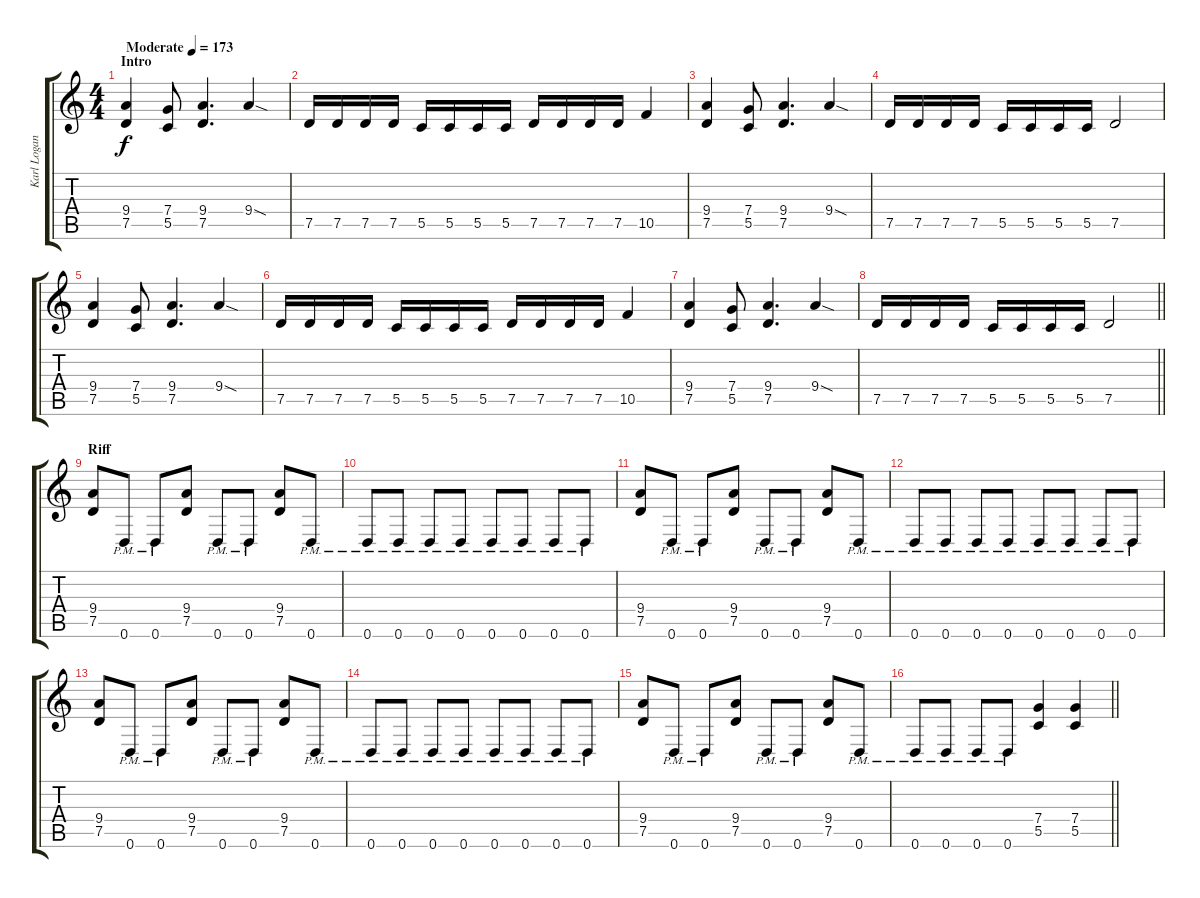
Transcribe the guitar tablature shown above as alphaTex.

\track ("Karl Logan" "Karl Logan") {instrument distortionguitar}
\staff {score tabs}
\tuning (D4 A3 F3 C3 G2 D2) {hide}
\ts (4 4)
\section ("" "Intro")
\tempo (173 "Moderate")
\clef g2
\ks c
(9.4 7.5).4{dy f instrument distortionguitar} (7.4 5.5).8 (9.4 7.5).4{d} 9.4{sod}.4 |
7.5.16 7.5.16 7.5.16 7.5.16 5.5.16 5.5.16 5.5.16 5.5.16 7.5.16 7.5.16 7.5.16 7.5.16 10.5.4 |
(9.4 7.5).4 (7.4 5.5).8 (9.4 7.5).4{d} 9.4{sod}.4 |
7.5.16 7.5.16 7.5.16 7.5.16 5.5.16 5.5.16 5.5.16 5.5.16 7.5.2 |
(9.4 7.5).4 (7.4 5.5).8 (9.4 7.5).4{d} 9.4{sod}.4 |
7.5.16 7.5.16 7.5.16 7.5.16 5.5.16 5.5.16 5.5.16 5.5.16 7.5.16 7.5.16 7.5.16 7.5.16 10.5.4 |
(9.4 7.5).4 (7.4 5.5).8 (9.4 7.5).4{d} 9.4{sod}.4 |
\barLineRight lightlight
7.5.16 7.5.16 7.5.16 7.5.16 5.5.16 5.5.16 5.5.16 5.5.16 7.5.2 |
\section ("" "Riff")
(9.4 7.5).8 0.6{pm}.8 0.6{pm}.8 (9.4 7.5).8 0.6{pm}.8 0.6{pm}.8 (9.4 7.5).8 0.6{pm}.8 |
0.6{pm}.8 0.6{pm}.8 0.6{pm}.8 0.6{pm}.8 0.6{pm}.8 0.6{pm}.8 0.6{pm}.8 0.6{pm}.8 |
(9.4 7.5).8 0.6{pm}.8 0.6{pm}.8 (9.4 7.5).8 0.6{pm}.8 0.6{pm}.8 (9.4 7.5).8 0.6{pm}.8 |
0.6{pm}.8 0.6{pm}.8 0.6{pm}.8 0.6{pm}.8 0.6{pm}.8 0.6{pm}.8 0.6{pm}.8 0.6{pm}.8 |
(9.4 7.5).8 0.6{pm}.8 0.6{pm}.8 (9.4 7.5).8 0.6{pm}.8 0.6{pm}.8 (9.4 7.5).8 0.6{pm}.8 |
0.6{pm}.8 0.6{pm}.8 0.6{pm}.8 0.6{pm}.8 0.6{pm}.8 0.6{pm}.8 0.6{pm}.8 0.6{pm}.8 |
(9.4 7.5).8 0.6{pm}.8 0.6{pm}.8 (9.4 7.5).8 0.6{pm}.8 0.6{pm}.8 (9.4 7.5).8 0.6{pm}.8 |
\barLineRight lightlight
0.6{pm}.8 0.6{pm}.8 0.6{pm}.8 0.6{pm}.8 (7.4 5.5).4 (7.4 5.5).4
